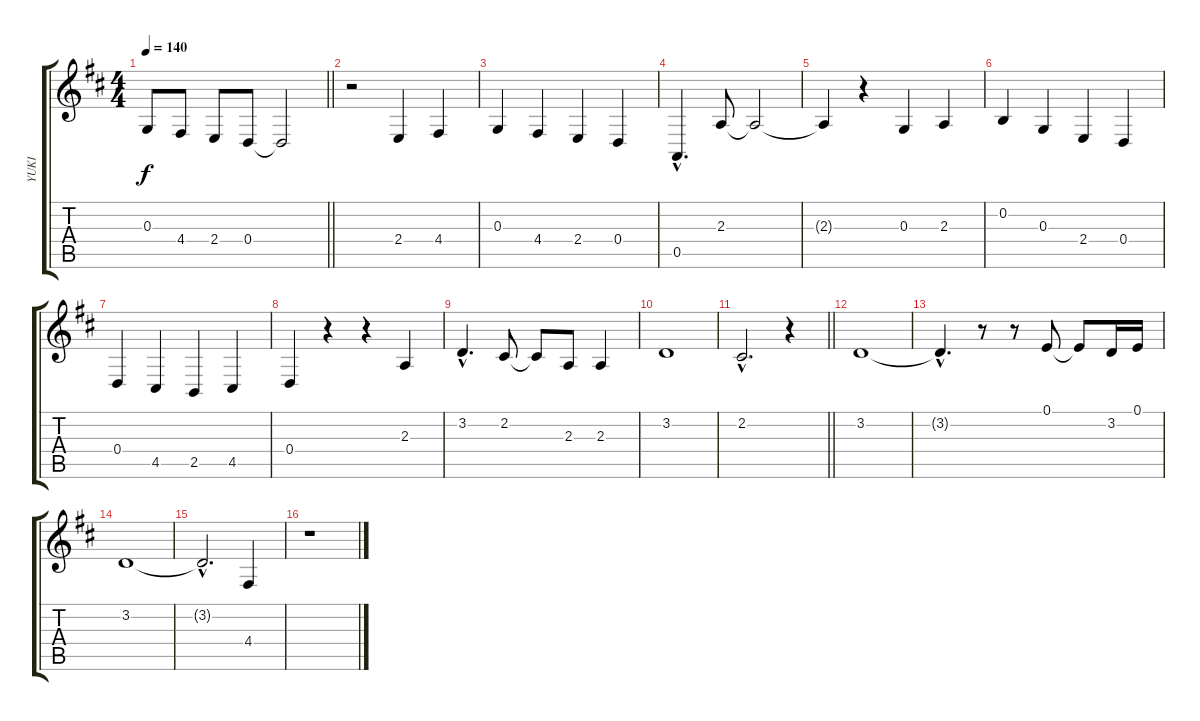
\track ("YUKI" "YUKI") {instrument churchorgan}
\staff {score tabs}
\tuning (E4 B3 G3 D3 A2 E2) {hide}
\ts (4 4)
\tempo 140
\clef g2
\barLineRight lightlight
\ks d
0.3.8{dy f} 4.4.8 2.4.8 0.4.8 0.4{t}.2 |
r.2 2.4.4 4.4.4 |
0.3.4 4.4.4 2.4.4 0.4.4 |
0.5{hac}.4{d} 2.3.8 2.3{t}.2 |
2.3{t}.4 r.4 0.3.4 2.3.4 |
0.2.4 0.3.4 2.4.4 0.4.4 |
0.4.4 4.5.4 2.5.4 4.5.4 |
0.4.4 r.4 r.4 2.3.4 |
3.2{hac}.4{d} 2.2.8 2.2{t}.8 2.3.8 2.3.4 |
3.2.1 |
\barLineRight lightlight
2.2{hac}.2{d} r.4 |
3.2.1 |
3.2{hac t}.4{d} r.8 r.8 0.1.8 0.1{t}.8 3.2.16 0.1.16 |
3.2.1 |
3.2{hac t}.2{d} 4.4.4 |
r.1
